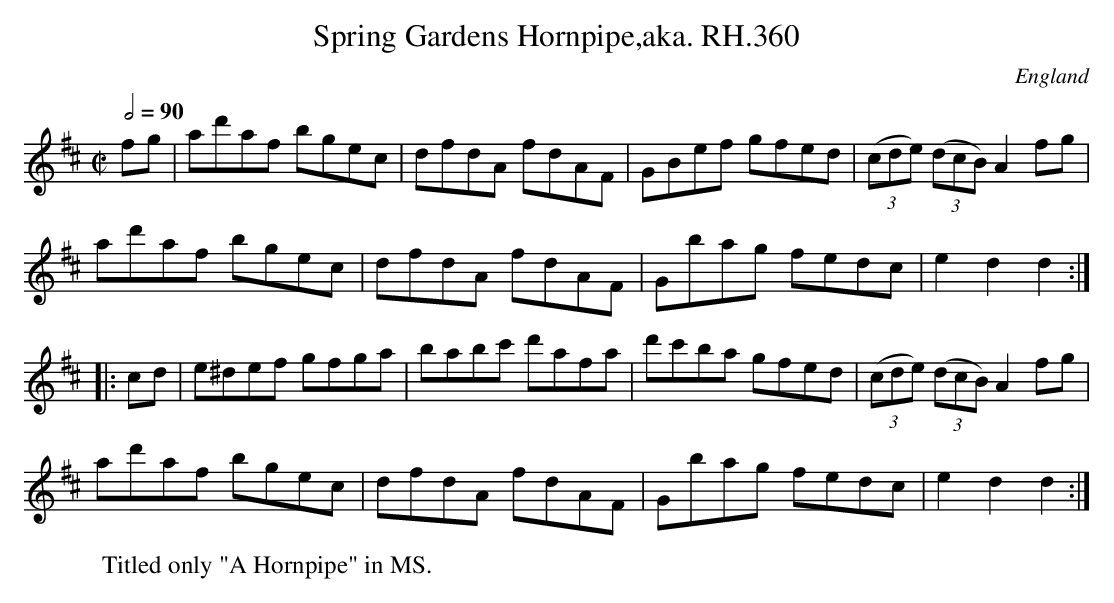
X:1
T:Spring Gardens Hornpipe,aka. RH.360
O:England
M:C|
L:1/8
Q:1/2=90
K:D major
fg|ad'af bgec|dfdA fdAF|\
GBef gfed|((3cde) ((3dcB) A2 fg|!
ad'af bgec|dfdA fdAF|\
Gbag fedc|e2d2 d2:|!
|:cd|e^def gfga|babc' d'afa|\
d'c'ba gfed|((3cde) ((3dcB) A2fg|!
ad'af bgec|dfdA fdAF|\
Gbag fedc|e2d2 d2:|
W:Titled only "A Hornpipe" in MS.
